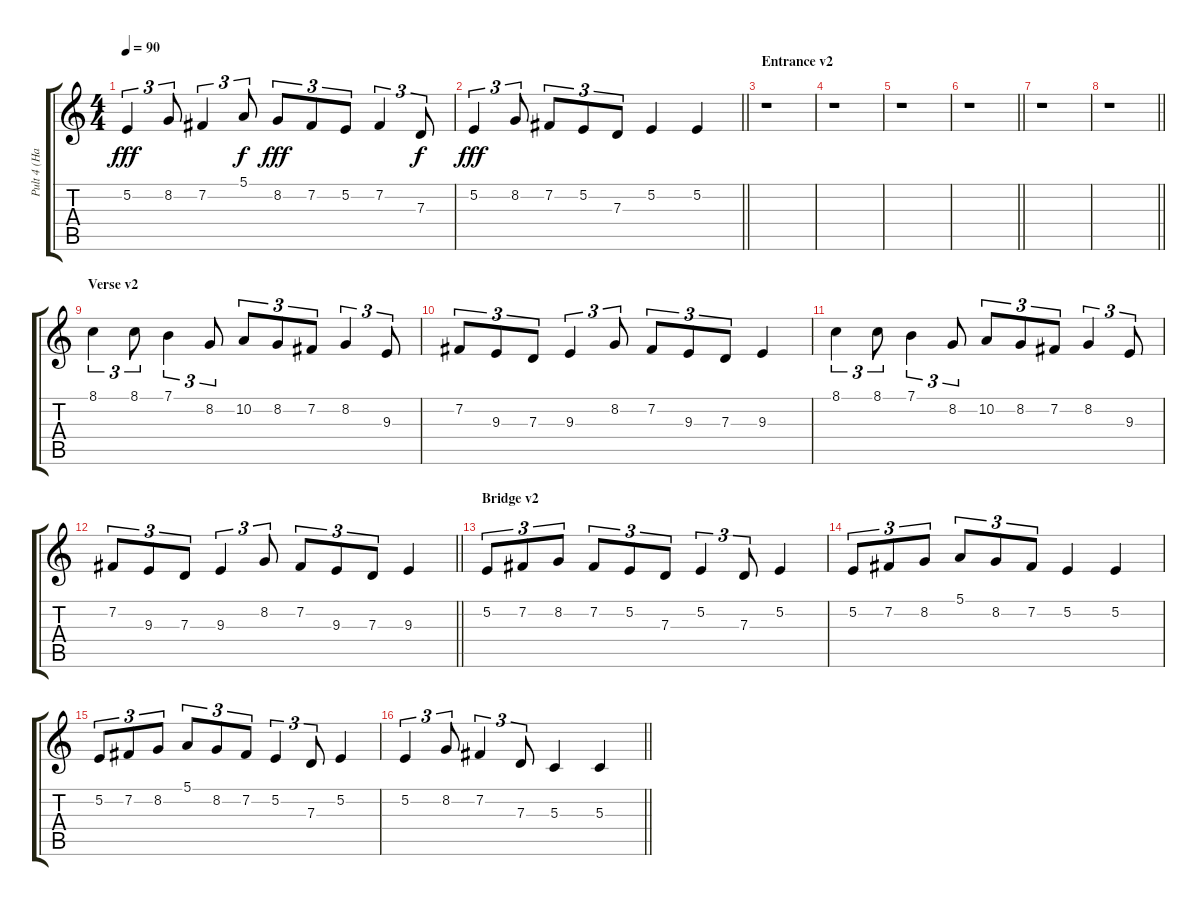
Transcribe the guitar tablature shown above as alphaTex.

\track ("Pult 4 (Harp)" "Pult 4 (Ha") {instrument orchestralharp}
\staff {score tabs}
\tuning (E4 B3 G3 D3 A2 E2) {hide}
\ts (4 4)
\tempo 90
\clef g2
\ks c
5.2.4{tu (3 2) dy fff} 8.2.8{tu (3 2)} 7.2.4{tu (3 2)} 5.1.8{tu (3 2) dy f} 8.2.8{tu (3 2) dy fff} 7.2.8{tu (3 2)} 5.2.8{tu (3 2)} 7.2.4{tu (3 2)} 7.3.8{tu (3 2) dy f} |
\barLineRight lightlight
5.2.4{tu (3 2) dy fff} 8.2.8{tu (3 2)} 7.2.8{tu (3 2)} 5.2.8{tu (3 2)} 7.3.8{tu (3 2)} 5.2.4 5.2.4 |
\section ("" "Entrance v2")
r.1 |
r.1 |
r.1 |
\barLineRight lightlight
r.1 |
r.1 |
\barLineRight lightlight
r.1 |
\section ("" "Verse v2")
8.1.4{tu (3 2)} 8.1.8{tu (3 2)} 7.1.4{tu (3 2)} 8.2.8{tu (3 2)} 10.2.8{tu (3 2)} 8.2.8{tu (3 2)} 7.2.8{tu (3 2)} 8.2.4{tu (3 2)} 9.3.8{tu (3 2)} |
7.2.8{tu (3 2)} 9.3.8{tu (3 2)} 7.3.8{tu (3 2)} 9.3.4{tu (3 2)} 8.2.8{tu (3 2)} 7.2.8{tu (3 2)} 9.3.8{tu (3 2)} 7.3.8{tu (3 2)} 9.3.4 |
8.1.4{tu (3 2)} 8.1.8{tu (3 2)} 7.1.4{tu (3 2)} 8.2.8{tu (3 2)} 10.2.8{tu (3 2)} 8.2.8{tu (3 2)} 7.2.8{tu (3 2)} 8.2.4{tu (3 2)} 9.3.8{tu (3 2)} |
\barLineRight lightlight
7.2.8{tu (3 2)} 9.3.8{tu (3 2)} 7.3.8{tu (3 2)} 9.3.4{tu (3 2)} 8.2.8{tu (3 2)} 7.2.8{tu (3 2)} 9.3.8{tu (3 2)} 7.3.8{tu (3 2)} 9.3.4 |
\section ("" "Bridge v2")
5.2.8{tu (3 2)} 7.2.8{tu (3 2)} 8.2.8{tu (3 2)} 7.2.8{tu (3 2)} 5.2.8{tu (3 2)} 7.3.8{tu (3 2)} 5.2.4{tu (3 2)} 7.3.8{tu (3 2)} 5.2.4 |
5.2.8{tu (3 2)} 7.2.8{tu (3 2)} 8.2.8{tu (3 2)} 5.1.8{tu (3 2)} 8.2.8{tu (3 2)} 7.2.8{tu (3 2)} 5.2.4 5.2.4 |
5.2.8{tu (3 2)} 7.2.8{tu (3 2)} 8.2.8{tu (3 2)} 5.1.8{tu (3 2)} 8.2.8{tu (3 2)} 7.2.8{tu (3 2)} 5.2.4{tu (3 2)} 7.3.8{tu (3 2)} 5.2.4 |
\barLineRight lightlight
5.2.4{tu (3 2)} 8.2.8{tu (3 2)} 7.2.4{tu (3 2)} 7.3.8{tu (3 2)} 5.3.4 5.3.4
